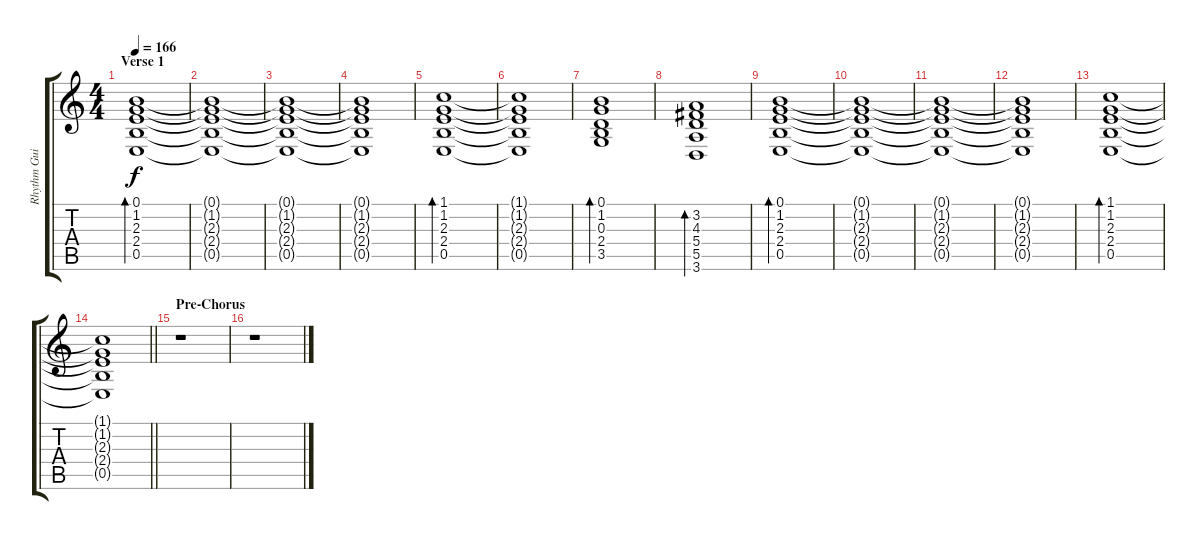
\track ("Rhythm Guitar" "Rhythm Gui") {instrument distortionguitar}
\staff {score tabs}
\tuning (B3 Gb3 D3 A2 E2 B1) {hide}
\ts (4 4)
\section ("" "Verse 1")
\tempo 166
\clef g2
\ks c
(0.1 1.2 2.3 2.4 0.5).1{bd 480 dy f volume 8 balance 8 instrument distortionguitar} |
(0.1{t} 1.2{t} 2.3{t} 2.4{t} 0.5{t}).1 |
(0.1{t} 1.2{t} 2.3{t} 2.4{t} 0.5{t}).1 |
(0.1{t} 1.2{t} 2.3{t} 2.4{t} 0.5{t}).1 |
(1.1 1.2 2.3 2.4 0.5).1{bd 480} |
(1.1{t} 1.2{t} 2.3{t} 2.4{t} 0.5{t}).1 |
(0.1 1.2 0.3 2.4 3.5).1{bd 240} |
(3.2 4.3 5.4 5.5 3.6).1{bd 240} |
(0.1 1.2 2.3 2.4 0.5).1{bd 480} |
(0.1{t} 1.2{t} 2.3{t} 2.4{t} 0.5{t}).1 |
(0.1{t} 1.2{t} 2.3{t} 2.4{t} 0.5{t}).1 |
(0.1{t} 1.2{t} 2.3{t} 2.4{t} 0.5{t}).1 |
(1.1 1.2 2.3 2.4 0.5).1{bd 480} |
\barLineRight lightlight
(1.1{t} 1.2{t} 2.3{t} 2.4{t} 0.5{t}).1 |
\section ("" "Pre-Chorus")
r.1 |
r.1
